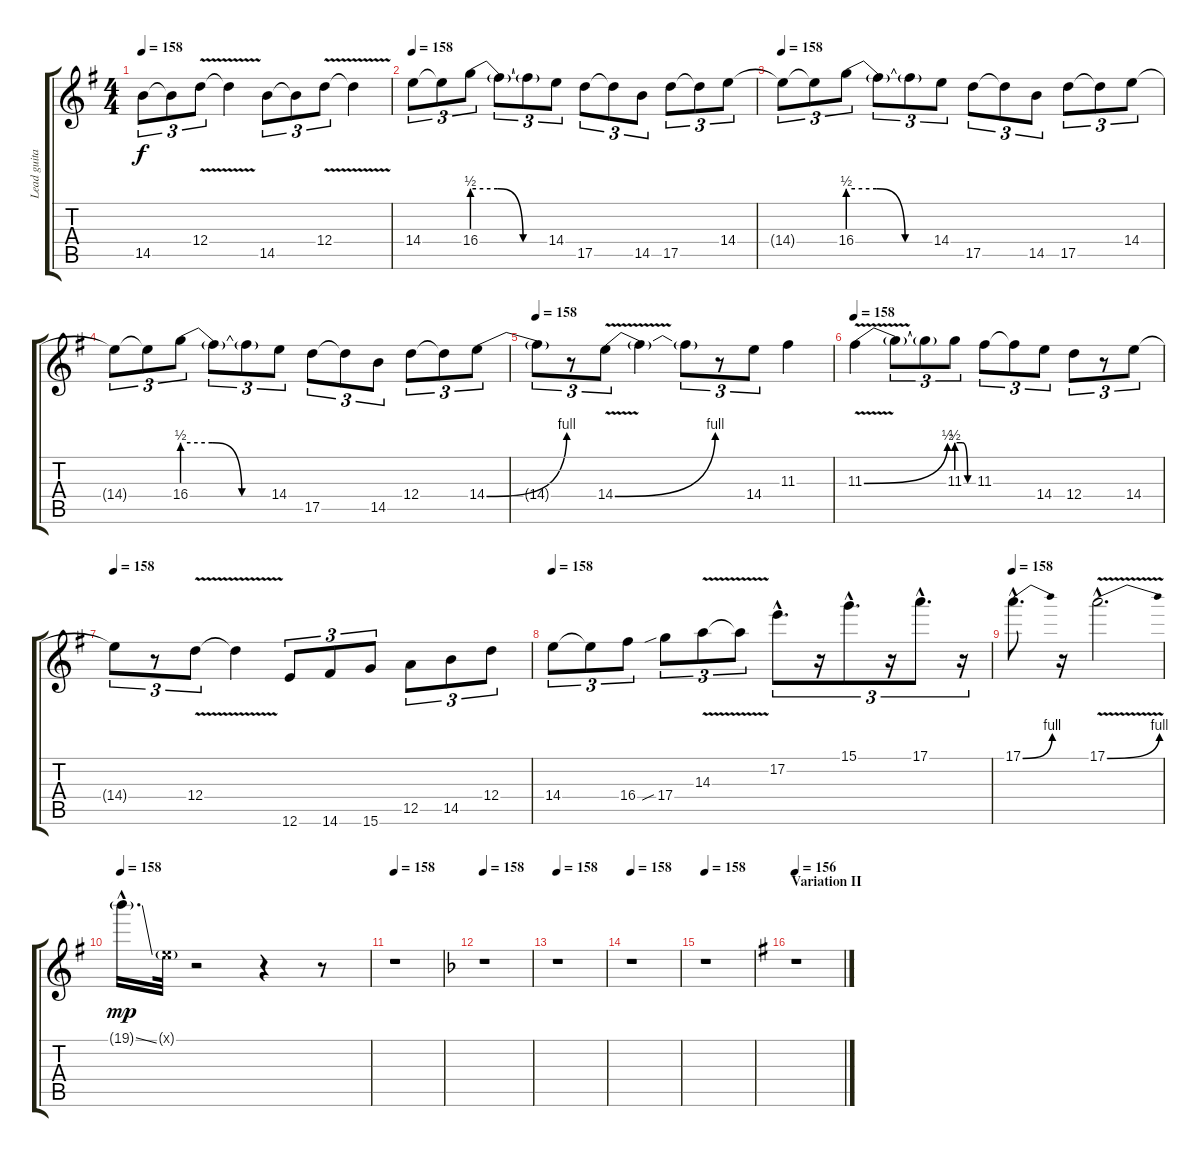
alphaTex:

\track ("Lead guitar" "Lead guita") {instrument distortionguitar}
\staff {score tabs}
\tuning (E4 B3 G3 D3 A2 E2) {hide}
\ts (4 4)
\tempo 158
\clef g2
\ks eminor
14.5.8{tu (3 2) dy f} 14.5{t}.8{tu (3 2)} 12.4{v}.8{tu (3 2)} 12.4{t}.4 14.5.8{tu (3 2)} 14.5{t}.8{tu (3 2)} 12.4{v}.8{tu (3 2)} 12.4{t}.4 |
\tempo 158
14.4.8{tu (3 2)} 14.4{t}.8{tu (3 2)} 16.4{be (custom 0 2 20 2 40 0 60 0)}.8{tu (3 2)} 16.4{t}.8{tu (3 2)} 16.4{t}.8{tu (3 2)} 14.4.8{tu (3 2)} 17.5.8{tu (3 2)} 17.5{t}.8{tu (3 2)} 14.5.8{tu (3 2)} 17.5.8{tu (3 2)} 17.5{t}.8{tu (3 2)} 14.4.8{tu (3 2)} |
\tempo 158
14.4{t}.8{tu (3 2)} 14.4{t}.8{tu (3 2)} 16.4{be (custom 0 2 20 2 40 0 60 0)}.8{tu (3 2)} 16.4{t}.8{tu (3 2)} 16.4{t}.8{tu (3 2)} 14.4.8{tu (3 2)} 17.5.8{tu (3 2)} 17.5{t}.8{tu (3 2)} 14.5.8{tu (3 2)} 17.5.8{tu (3 2)} 17.5{t}.8{tu (3 2)} 14.4.8{tu (3 2)} |
14.4{t}.8{tu (3 2)} 14.4{t}.8{tu (3 2)} 16.4{be (custom 0 2 20 2 40 0 60 0)}.8{tu (3 2)} 16.4{t}.8{tu (3 2)} 16.4{t}.8{tu (3 2)} 14.4.8{tu (3 2)} 17.5.8{tu (3 2)} 17.5{t}.8{tu (3 2)} 14.5.8{tu (3 2)} 12.4.8{tu (3 2)} 12.4{t}.8{tu (3 2)} 14.4{be (bend 0 0 60 4)}.8{tu (3 2)} |
\tempo 158
14.4{t}.8{tu (3 2)} r.8{tu (3 2)} 14.4{be (bend 0 0 60 4) v}.8{tu (3 2)} 14.4{t}.4 14.4{t}.8{tu (3 2)} r.8{tu (3 2)} 14.4.8{tu (3 2)} 11.3.4 |
\tempo 158
11.3{be (bend 0 0 60 2) v}.4 11.3{t}.8{tu (3 2)} 11.3{t}.8{tu (3 2)} 11.3{be (custom 0 2 20 2 40 0 60 0)}.8{tu (3 2)} 11.3.8{tu (3 2)} 11.3{t}.8{tu (3 2)} 14.4.8{tu (3 2)} 12.4.8{tu (3 2)} r.8{tu (3 2)} 14.4.8{tu (3 2)} |
\tempo 158
14.4{t}.8{tu (3 2)} r.8{tu (3 2)} 12.4{v}.8{tu (3 2)} 12.4{t}.4 12.6.8{tu (3 2)} 14.6.8{tu (3 2)} 15.6.8{tu (3 2)} 12.5.8{tu (3 2)} 14.5.8{tu (3 2)} 12.4.8{tu (3 2)} |
\tempo 158
14.4.8{tu (3 2)} 14.4{t}.8{tu (3 2)} 16.4.8{tu (3 2)} 17.4{sib}.8{tu (3 2)} 14.3{v}.8{tu (3 2)} 14.3{t}.8{tu (3 2)} 17.2{hac}.8{d tu (3 2)} r.16{tu (3 2)} 15.1{hac}.8{d tu (3 2)} r.16{tu (3 2)} 17.1{hac}.8{d tu (3 2)} r.16{tu (3 2)} |
\tempo 158
17.1{be (bend 0 0 60 4) hac}.8{d} r.16 17.1{be (bend 0 0 60 4) v hac}.2{d} |
\tempo 158
19.1{ss g hac}.16{d dy mp} 0.1{g x}.32 r.2 r.4 r.8 |
\tempo 158
r.1 |
\tempo 158
\ks dminor
r.1 |
\tempo 158
r.1 |
\tempo 158
r.1 |
\tempo 158
r.1 |
\section ("" "Variation II")
\tempo 156
\ks eminor
r.1
